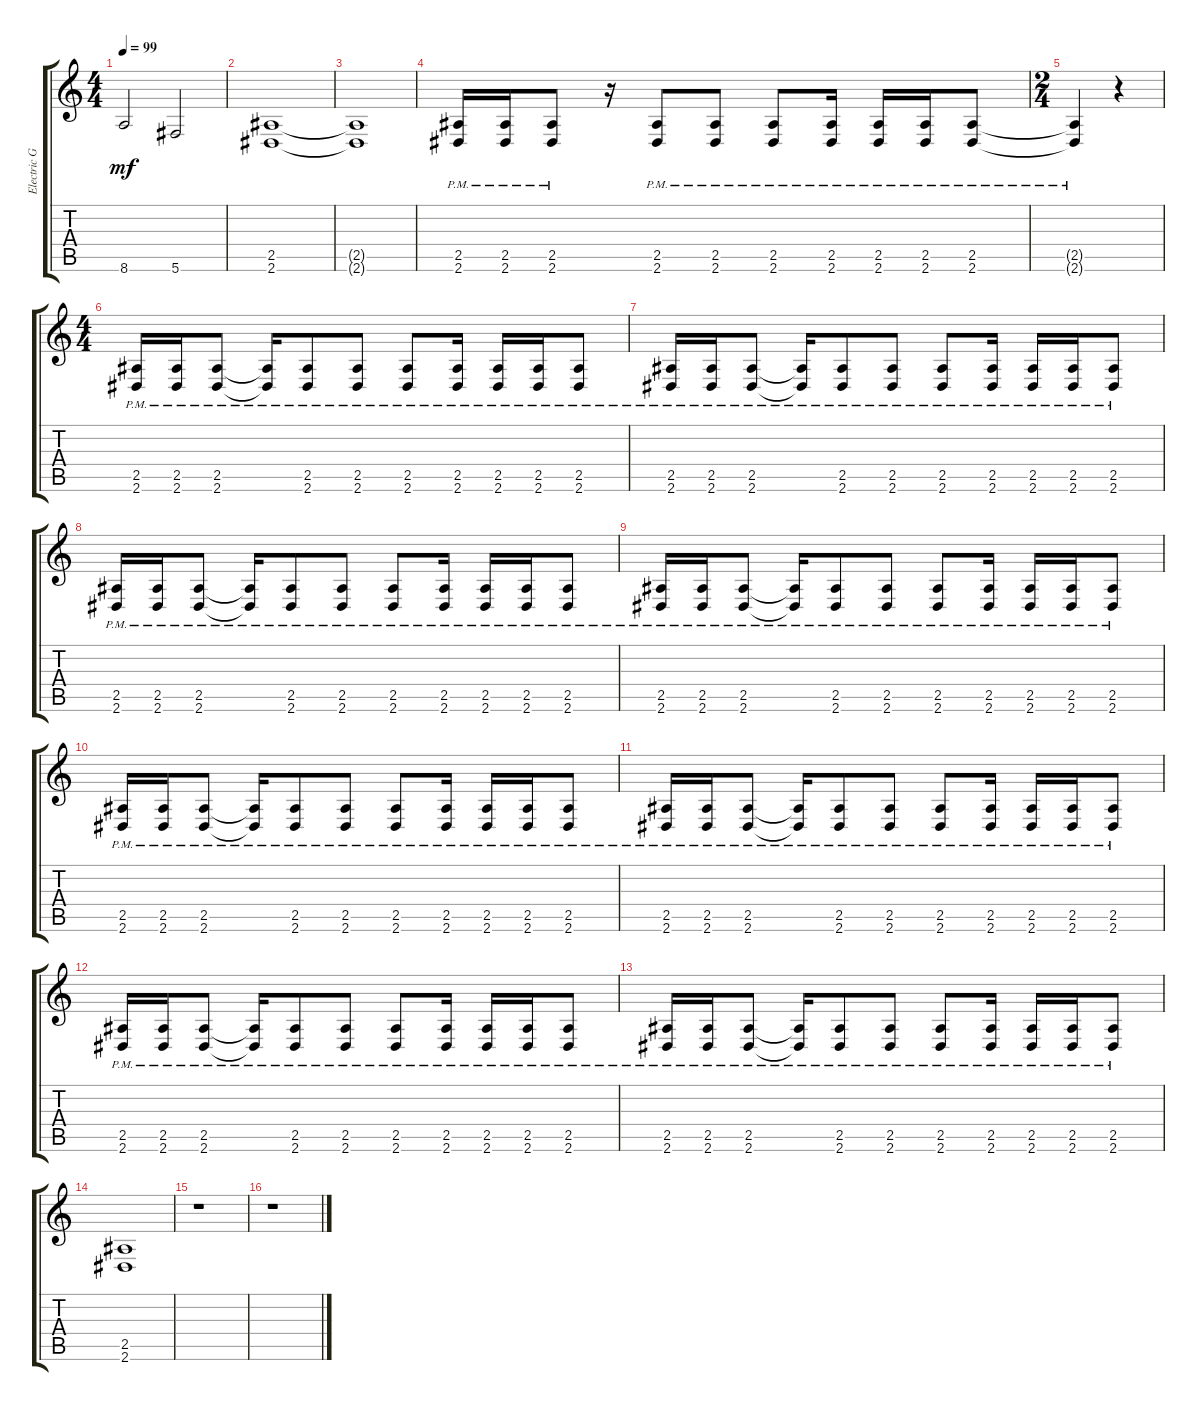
\track ("Electric Guitar 2" "Electric G") {instrument distortionguitar}
\staff {score tabs}
\tuning (Eb4 Bb3 Gb3 Db3 Ab2 Db2) {hide}
\ts (4 4)
\tempo 99
\clef g2
\ks c
8.6.2{dy mf} 5.6.2 |
(2.5 2.6).1 |
(2.5{t} 2.6{t}).1 |
(2.5{pm} 2.6{pm}).16 (2.5{pm} 2.6{pm}).16 (2.5{pm} 2.6{pm}).8 r.16 (2.5{pm} 2.6{pm}).8 (2.5{pm} 2.6{pm}).8 (2.5{pm} 2.6{pm}).8 (2.5{pm} 2.6{pm}).16 (2.5{pm} 2.6{pm}).16 (2.5{pm} 2.6{pm}).16 (2.5{pm} 2.6{pm}).8 |
\ts (2 4)
(2.5{pm t} 2.6{pm t}).4 r.4 |
\ts (4 4)
(2.5{pm} 2.6{pm}).16 (2.5{pm} 2.6{pm}).16 (2.5{pm} 2.6{pm}).8 (2.5{pm t} 2.6{pm t}).16 (2.5{pm} 2.6{pm}).8 (2.5{pm} 2.6{pm}).8 (2.5{pm} 2.6{pm}).8 (2.5{pm} 2.6{pm}).16 (2.5{pm} 2.6{pm}).16 (2.5{pm} 2.6{pm}).16 (2.5{pm} 2.6{pm}).8 |
(2.5{pm} 2.6{pm}).16 (2.5{pm} 2.6{pm}).16 (2.5{pm} 2.6{pm}).8 (2.5{pm t} 2.6{pm t}).16 (2.5{pm} 2.6{pm}).8 (2.5{pm} 2.6{pm}).8 (2.5{pm} 2.6{pm}).8 (2.5{pm} 2.6{pm}).16 (2.5{pm} 2.6{pm}).16 (2.5{pm} 2.6{pm}).16 (2.5{pm} 2.6{pm}).8 |
(2.5{pm} 2.6{pm}).16 (2.5{pm} 2.6{pm}).16 (2.5{pm} 2.6{pm}).8 (2.5{pm t} 2.6{pm t}).16 (2.5{pm} 2.6{pm}).8 (2.5{pm} 2.6{pm}).8 (2.5{pm} 2.6{pm}).8 (2.5{pm} 2.6{pm}).16 (2.5{pm} 2.6{pm}).16 (2.5{pm} 2.6{pm}).16 (2.5{pm} 2.6{pm}).8 |
(2.5{pm} 2.6{pm}).16 (2.5{pm} 2.6{pm}).16 (2.5{pm} 2.6{pm}).8 (2.5{pm t} 2.6{pm t}).16 (2.5{pm} 2.6{pm}).8 (2.5{pm} 2.6{pm}).8 (2.5{pm} 2.6{pm}).8 (2.5{pm} 2.6{pm}).16 (2.5{pm} 2.6{pm}).16 (2.5{pm} 2.6{pm}).16 (2.5{pm} 2.6{pm}).8 |
(2.5{pm} 2.6{pm}).16 (2.5{pm} 2.6{pm}).16 (2.5{pm} 2.6{pm}).8 (2.5{pm t} 2.6{pm t}).16 (2.5{pm} 2.6{pm}).8 (2.5{pm} 2.6{pm}).8 (2.5{pm} 2.6{pm}).8 (2.5{pm} 2.6{pm}).16 (2.5{pm} 2.6{pm}).16 (2.5{pm} 2.6{pm}).16 (2.5{pm} 2.6{pm}).8 |
(2.5{pm} 2.6{pm}).16 (2.5{pm} 2.6{pm}).16 (2.5{pm} 2.6{pm}).8 (2.5{pm t} 2.6{pm t}).16 (2.5{pm} 2.6{pm}).8 (2.5{pm} 2.6{pm}).8 (2.5{pm} 2.6{pm}).8 (2.5{pm} 2.6{pm}).16 (2.5{pm} 2.6{pm}).16 (2.5{pm} 2.6{pm}).16 (2.5{pm} 2.6{pm}).8 |
(2.5{pm} 2.6{pm}).16 (2.5{pm} 2.6{pm}).16 (2.5{pm} 2.6{pm}).8 (2.5{pm t} 2.6{pm t}).16 (2.5{pm} 2.6{pm}).8 (2.5{pm} 2.6{pm}).8 (2.5{pm} 2.6{pm}).8 (2.5{pm} 2.6{pm}).16 (2.5{pm} 2.6{pm}).16 (2.5{pm} 2.6{pm}).16 (2.5{pm} 2.6{pm}).8 |
(2.5{pm} 2.6{pm}).16 (2.5{pm} 2.6{pm}).16 (2.5{pm} 2.6{pm}).8 (2.5{pm t} 2.6{pm t}).16 (2.5{pm} 2.6{pm}).8 (2.5{pm} 2.6{pm}).8 (2.5{pm} 2.6{pm}).8 (2.5{pm} 2.6{pm}).16 (2.5{pm} 2.6{pm}).16 (2.5{pm} 2.6{pm}).16 (2.5{pm} 2.6{pm}).8 |
(2.5 2.6).1 |
r.1 |
r.1
